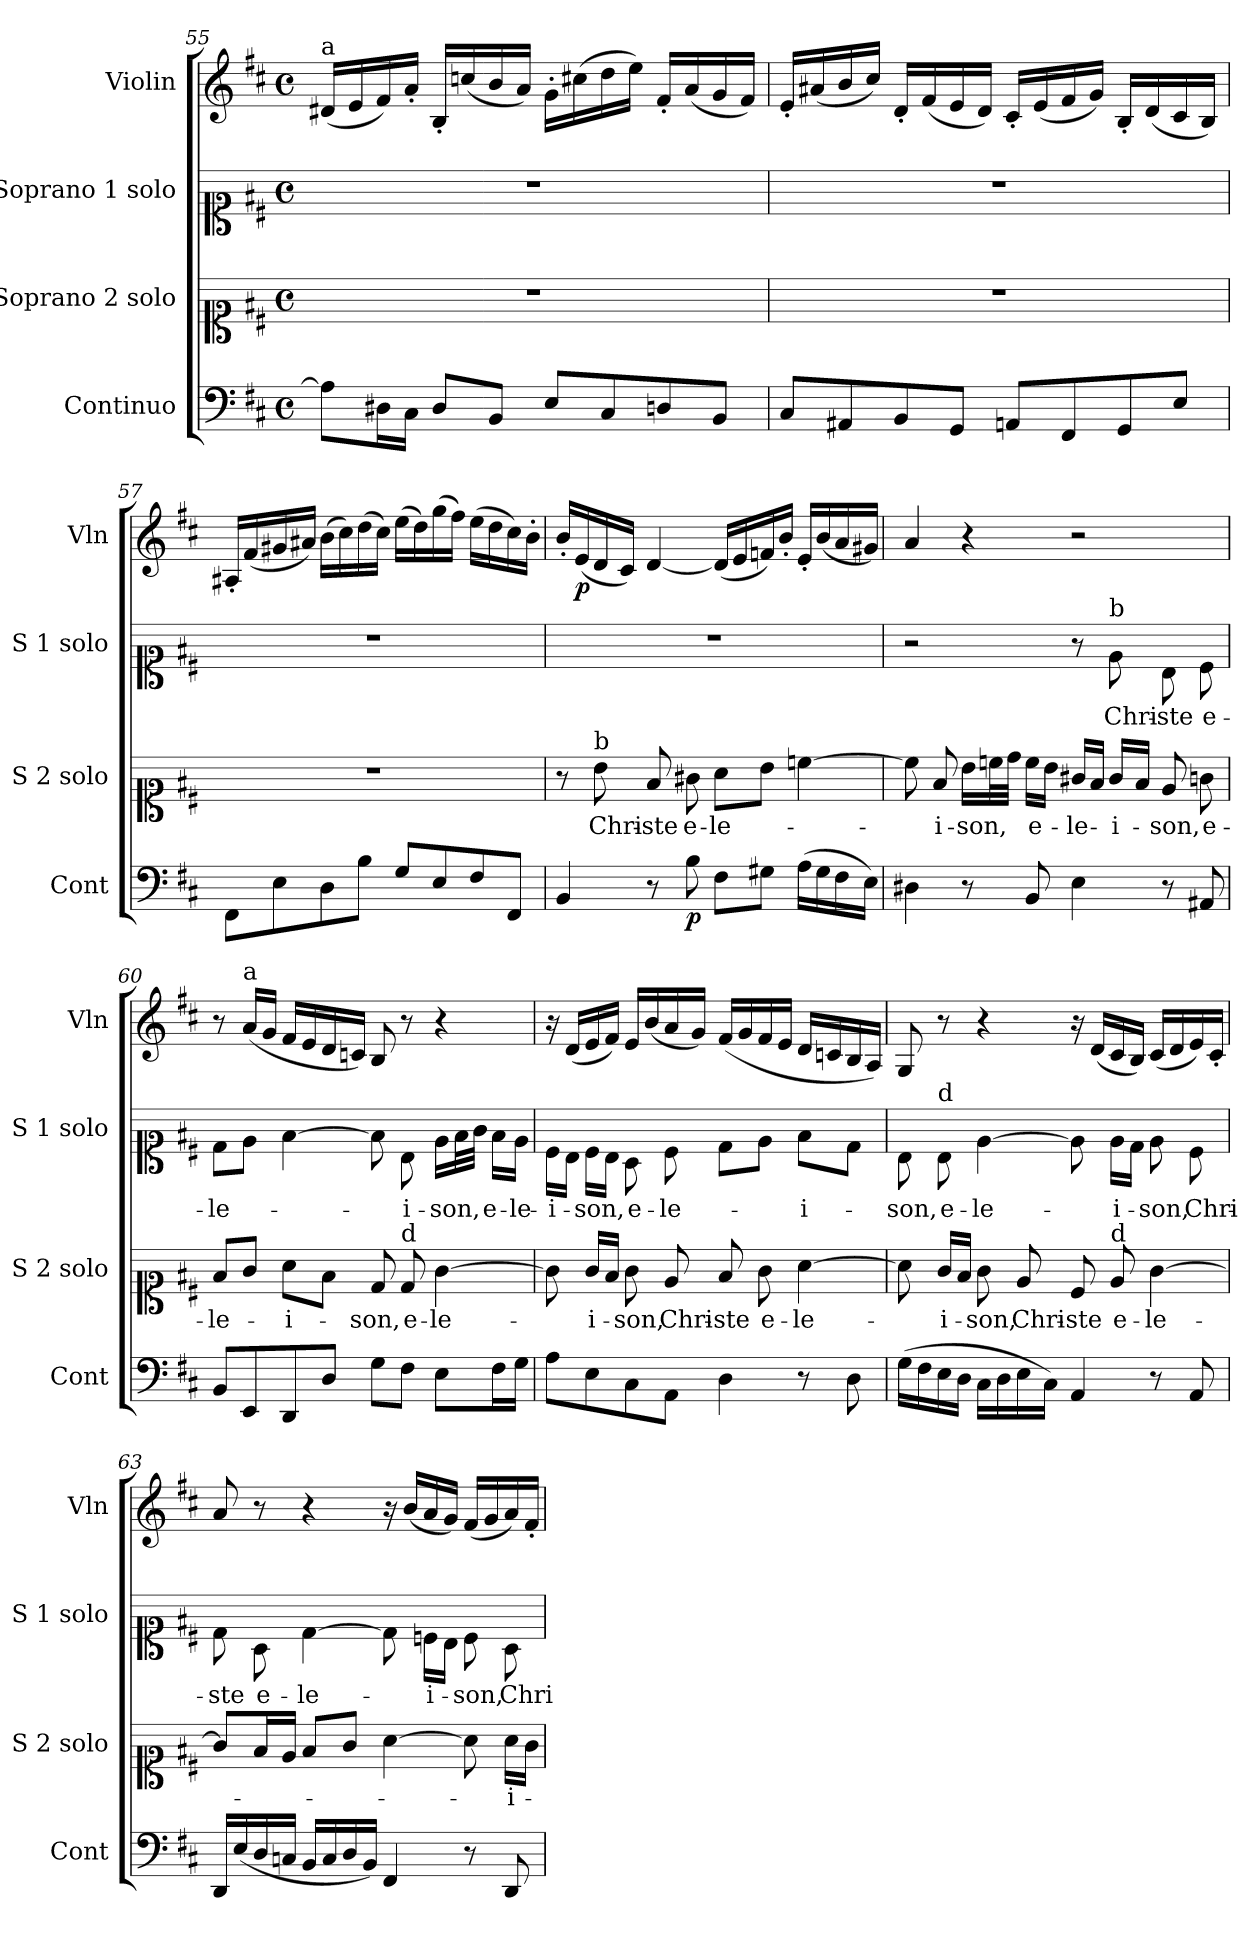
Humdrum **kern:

**kern	**dynam	**kern	**text	**kern	**text	**kern	**dynam
*part4	*part4	*part3	*part3	*part2	*part2	*part1	*part1
*staff4	*staff4	*staff3	*staff3	*staff2	*staff2	*staff1	*staff1
*I"Continuo	*	*I"Soprano 2 solo	*	*I"Soprano 1 solo	*	*I"Violin	*
*I'Cont	*	*I'S 2 solo	*	*I'S 1 solo	*	*I'Vln	*
!!LO:LB:g=z
*clefF4	*	*clefC1	*	*clefC1	*	*clefG2	*
*	*	*	*	*ITrd-7c-12	*	*	*
*k[f#c#]	*	*k[f#c#]	*	*k[f#c#]	*	*k[f#c#]	*
*M4/4	*	*M4/4	*	*M4/4	*	*M4/4	*
*met(c)	*	*met(c)	*	*met(c)	*	*met(c)	*
=55	=55	=55	=55	=55	=55	=55	=55
!	!	!	!	!	!	!LO:TX:a:t=a	!
8A\L]	.	1r	.	1r	.	(16d#X/LL	.
.	.	.	.	.	.	16e/	.
16D#X\L	.	.	.	.	.	16f#/)	.
16C#\JJ	.	.	.	.	.	16a'/JJ	.
8D#/L	.	.	.	.	.	16B'/LL	.
.	.	.	.	.	.	(16ccn/	.
8BB/J	.	.	.	.	.	16b/	.
.	.	.	.	.	.	16a/JJ)	.
8E/L	.	.	.	.	.	16g'\LL	.
.	.	.	.	.	.	(16cc#X\	.
8C#/	.	.	.	.	.	16dd\	.
.	.	.	.	.	.	16ee\JJ)	.
8Dn/	.	.	.	.	.	16f#'/LL	.
.	.	.	.	.	.	(16a/	.
8BB/J	.	.	.	.	.	16g/	.
.	.	.	.	.	.	16f#/JJ)	.
=56	=56	=56	=56	=56	=56	=56	=56
8C#/L	.	1r	.	1r	.	16e'/LL	.
.	.	.	.	.	.	(16a#X/	.
8AA#X/	.	.	.	.	.	16b/	.
.	.	.	.	.	.	16cc#/JJ)	.
8BB/	.	.	.	.	.	16d'/LL	.
.	.	.	.	.	.	(16f#/	.
8GG/J	.	.	.	.	.	16e/	.
.	.	.	.	.	.	16d/JJ)	.
8AAn/L	.	.	.	.	.	16c#'/LL	.
.	.	.	.	.	.	(16e/	.
8FF#/	.	.	.	.	.	16f#/	.
.	.	.	.	.	.	16g/JJ)	.
8GG/	.	.	.	.	.	16B'/LL	.
.	.	.	.	.	.	(16d/	.
8E/J	.	.	.	.	.	16c#/	.
.	.	.	.	.	.	16B/JJ)	.
=57	=57	=57	=57	=57	=57	=57	=57
8FF#\L	.	1r	.	1r	.	16A#X'/LL	.
.	.	.	.	.	.	(16f#/	.
8E\	.	.	.	.	.	16g#X/	.
.	.	.	.	.	.	16a#X/JJ)	.
8D\	.	.	.	.	.	(16b\LL	.
.	.	.	.	.	.	16cc#\)	.
8B\J	.	.	.	.	.	(16dd\	.
.	.	.	.	.	.	16cc#\JJ)	.
8G/L	.	.	.	.	.	(16ee\LL	.
.	.	.	.	.	.	16dd\)	.
8E/	.	.	.	.	.	(16gg\	.
.	.	.	.	.	.	16ff#\JJ)	.
8F#/	.	.	.	.	.	(16ee\LL	.
.	.	.	.	.	.	16dd\	.
8FF#/J	.	.	.	.	.	16cc#\)	.
.	.	.	.	.	.	16b'\JJ	.
!!LO:LB:g=z
=58	=58	=58	=58	=58	=58	=58	=58
4BB/	.	8r	.	1r	.	16b'/LL	.
!	!	!	!	!	!	!	!LO:DY:b
.	.	.	.	.	.	(16e/	p
!	!	!LO:TX:a:t=b	!	!	!	!	!
!	!	!	!LO:LY:b	!	!	!	!
.	.	8b\	Chri-	.	.	16d/	.
.	.	.	.	.	.	16c#/JJ)	.
!	!	!	!LO:LY:b	!	!	!	!
8r	.	8f#/	-ste	.	.	[4d/	.
!	!LO:DY:b	!	!LO:LY:b	!	!	!	!
8B\	p	8g#X\	e-	.	.	.	.
!	!	!	!LO:LY:b	!	!	!	!
8F#\L	.	8a\L	-le-	.	.	(16d/LL]	.
.	.	.	.	.	.	16e/	.
8G#X\J	.	8b\J	.	.	.	16fn/)	.
.	.	.	.	.	.	16b'/JJ	.
(16A\LL	.	[4ccn\	.	.	.	16e'/LL	.
16G#\	.	.	.	.	.	(16b/	.
16F#\	.	.	.	.	.	16a/	.
16E\JJ)	.	.	.	.	.	16g#X/JJ)	.
=59	=59	=59	=59	=59	=59	=59	=59
4D#X\	.	8cc\]	.	2r	.	4a/	.
!	!	!	!LO:LY:b	!	!	!	!
.	.	8f#/	-i-	.	.	.	.
!	!	!	!LO:LY:b	!	!	!	!
8r	.	16b\LL	-son,	.	.	4r	.
.	.	32ccn\L	.	.	.	.	.
.	.	32dd\JJJ	.	.	.	.	.
!	!	!	!LO:LY:b	!	!	!	!
8BB/	.	16cc\LL	e-	.	.	.	.
.	.	16b\JJ	.	.	.	.	.
!	!	!	!LO:LY:b	!	!	!	!
4E\	.	16g#X/LL	-le-	8r	.	2r	.
.	.	16f#/JJ	.	.	.	.	.
!	!	!	!	!LO:TX:a:t=b	!	!	!
!	!	!	!LO:LY:b	!	!LO:LY:b	!	!
.	.	16g#/LL	-i-	8ee\	Chri-	.	.
.	.	16f#/JJ	.	.	.	.	.
!	!	!	!LO:LY:b	!	!LO:LY:b	!	!
8r	.	8e/	-son,	8b\	-ste	.	.
!	!	!	!LO:LY:b	!	!LO:LY:b	!	!
8AA#X/	.	8gn\	e-	8cc#\	e-	.	.
=60	=60	=60	=60	=60	=60	=60	=60
!	!	!	!LO:LY:b	!	!LO:LY:b	!	!
8BB/L	.	8f#/L	-le-	8dd\L	-le-	8r	.
!	!	!	!	!	!	!LO:TX:a:t=a	!
8EE/	.	8g/J	.	8ee\J	.	(16a/LL	.
.	.	.	.	.	.	16g/JJ	.
!	!	!	!LO:LY:b	!	!	!	!
8DD/	.	8a\L	-i-	[4ff#\	.	16f#/LL	.
.	.	.	.	.	.	16e/	.
8D/J	.	8f#\J	.	.	.	16d/	.
.	.	.	.	.	.	16cn/JJ)	.
!	!	!	!LO:LY:b	!	!	!	!
8G\L	.	8d/	-son,	8ff#\]	.	8B/	.
!	!	!LO:TX:a:t=d	!	!	!	!	!
!	!	!	!LO:LY:b	!	!LO:LY:b	!	!
8F#\J	.	8d/	e-	8b\	-i-	8r	.
!	!	!	!LO:LY:b	!	!LO:LY:b	!	!
8E\L	.	[4g\	-le-	16ee\LL	-son,	4r	.
.	.	.	.	32ff#\L	.	.	.
.	.	.	.	32gg\JJJ	.	.	.
!	!	!	!	!	!LO:LY:b	!	!
16F#\L	.	.	.	16ff#\LL	e-	.	.
!	!	!	!	!	!LO:LY:b	!	!
16G\JJ	.	.	.	16ee\JJ	-le-	.	.
!!LO:PB:g=z
=61	=61	=61	=61	=61	=61	=61	=61
!	!	!	!	!	!LO:LY:b	!	!
8A\L	.	8g\]	.	16cc#\LL	-i-	16r	.
.	.	.	.	16b\JJ	.	(16d/LL	.
!	!	!	!LO:LY:b	!	!LO:LY:b	!	!
8E\	.	16g/LL	-i-	16cc#\LL	-son,	16e/	.
.	.	16f#/JJ	.	16b\JJ	.	16f#/JJ)	.
!	!	!	!LO:LY:b	!	!LO:LY:b	!	!
8C#\	.	8g\	-son,	8a\	e-	16e/LL	.
.	.	.	.	.	.	(16b/	.
!	!	!	!LO:LY:b	!	!LO:LY:b	!	!
8AA\J	.	8e/	Chri-	8cc#\	-le-	16a/	.
.	.	.	.	.	.	16g/JJ)	.
!	!	!	!LO:LY:b	!	!	!	!
4D\	.	8f#/	-ste	8dd\L	.	(16f#/LL	.
.	.	.	.	.	.	16g/	.
!	!	!	!LO:LY:b	!	!	!	!
.	.	8g\	e-	8ee\J	.	16f#/	.
.	.	.	.	.	.	16e/JJ	.
!	!	!	!LO:LY:b	!	!LO:LY:b	!	!
8r	.	[4a\	-le-	8ff#\L	-i-	16d/LL	.
.	.	.	.	.	.	16cn/	.
8D\	.	.	.	8dd\J	.	16B/	.
.	.	.	.	.	.	16A/JJ)	.
=62	=62	=62	=62	=62	=62	=62	=62
!	!	!	!	!	!LO:LY:b	!	!
(16G\LL	.	8a\]	.	8b\	-son,	8G/	.
16F#\	.	.	.	.	.	.	.
!	!	!	!	!LO:TX:a:t=d	!	!	!
!	!	!	!LO:LY:b	!	!LO:LY:b	!	!
16E\	.	16g/LL	-i-	8b\	e-	8r	.
16D\JJ	.	16f#/JJ	.	.	.	.	.
!	!	!	!LO:LY:b	!	!LO:LY:b	!	!
16C#\LL	.	8g\	-son,	[4ee\	-le-	4r	.
16D\	.	.	.	.	.	.	.
!	!	!	!LO:LY:b	!	!	!	!
16E\	.	8e/	Chri-	.	.	.	.
16C#\JJ)	.	.	.	.	.	.	.
!	!	!	!LO:LY:b	!	!	!	!
4AA/	.	8c#/	-ste	8ee\]	.	16r	.
.	.	.	.	.	.	(16d/LL	.
!	!	!LO:TX:a:t=d	!	!	!	!	!
!	!	!	!LO:LY:b	!	!LO:LY:b	!	!
.	.	8e/	e-	16ee\LL	-i-	16c#/	.
.	.	.	.	16dd\JJ	.	16B/JJ)	.
!	!	!	!LO:LY:b	!	!LO:LY:b	!	!
8r	.	[4g\	-le-	8ee\	-son,	(16c#/LL	.
.	.	.	.	.	.	16d/	.
!	!	!	!	!	!LO:LY:b	!	!
8AA/	.	.	.	8cc#\	Chri-	16e/)	.
.	.	.	.	.	.	16c#'/JJ	.
=63	=63	=63	=63	=63	=63	=63	=63
!	!	!	!	!	!LO:LY:b	!	!
16DD/LL	.	8g/L]	.	8dd\	-ste	8a/	.
(16E/	.	.	.	.	.	.	.
!	!	!	!	!	!LO:LY:b	!	!
16D/	.	16f#/L	.	8a\	e-	8r	.
16Cn/JJ	.	16e/JJ	.	.	.	.	.
!	!	!	!	!	!LO:LY:b	!	!
16BB/LL	.	8f#/L	.	[4dd\	-le-	4r	.
16C/	.	.	.	.	.	.	.
16D/	.	8g/J	.	.	.	.	.
16BB/JJ)	.	.	.	.	.	.	.
4FF#/	.	[4a\	.	8dd\]	.	16r	.
.	.	.	.	.	.	(16b/LL	.
!	!	!	!	!	!LO:LY:b	!	!
.	.	.	.	16ccn\LL	-i-	16a/	.
.	.	.	.	16b\JJ	.	16g/JJ)	.
!	!	!	!	!	!LO:LY:b	!	!
8r	.	8a\]	.	8cc\	-son,	(16f#/LL	.
.	.	.	.	.	.	16g/	.
!	!	!	!LO:LY:b	!	!LO:LY:b	!	!
8DD/	.	16a\LL	-i-	8a\	Chri-	16a/)	.
.	.	16g\JJ	.	.	.	16f#'/JJ	.
=	=	=	=	=	=	=	=
*-	*-	*-	*-	*-	*-	*-	*-
